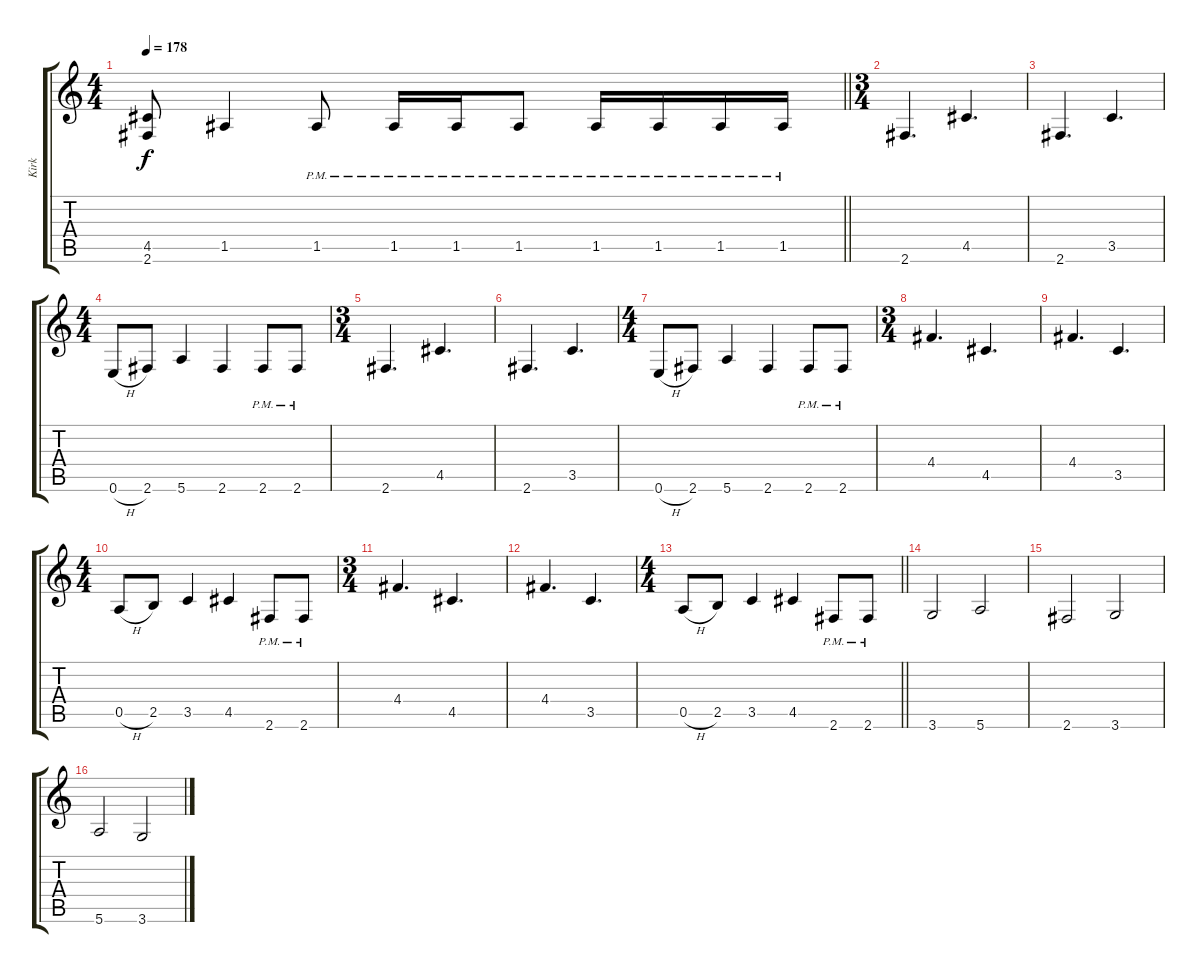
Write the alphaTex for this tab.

\track ("Kirk" "Kirk") {instrument distortionguitar}
\staff {score tabs}
\tuning (E4 B3 G3 D3 A2 E2) {hide}
\ts (4 4)
\tempo 178
\clef g2
\barLineRight lightlight
\ks c
(4.5{t} 2.6{t}).8{dy f} 1.5.4 1.5{pm}.8 1.5{pm}.16 1.5{pm}.16 1.5{pm}.8 1.5{pm}.16 1.5{pm}.16 1.5{pm}.16 1.5{pm}.16 |
\ts (3 4)
\section ("" "")
2.6.4{d} 4.5.4{d} |
2.6.4{d} 3.5.4{d} |
\ts (4 4)
0.6{h}.8 2.6.8 5.6.4 2.6.4 2.6{pm}.8 2.6{pm}.8 |
\ts (3 4)
2.6.4{d} 4.5.4{d} |
2.6.4{d} 3.5.4{d} |
\ts (4 4)
0.6{h}.8 2.6.8 5.6.4 2.6.4 2.6{pm}.8 2.6{pm}.8 |
\ts (3 4)
4.4.4{d} 4.5.4{d} |
4.4.4{d} 3.5.4{d} |
\ts (4 4)
0.5{h}.8 2.5.8 3.5.4 4.5.4 2.6{pm}.8 2.6{pm}.8 |
\ts (3 4)
4.4.4{d} 4.5.4{d} |
4.4.4{d} 3.5.4{d} |
\ts (4 4)
\barLineRight lightlight
0.5{h}.8 2.5.8 3.5.4 4.5.4 2.6{pm}.8 2.6{pm}.8 |
\section ("" "")
3.6.2 5.6.2 |
2.6.2 3.6.2 |
5.6.2 3.6.2
